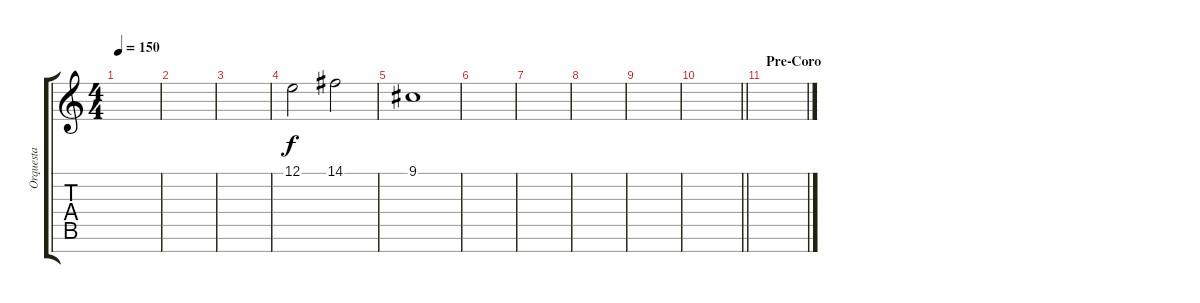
\track ("Orquesta" "Orquesta") {instrument stringensemble1}
\staff {score tabs}
\tuning (E4 B3 G3 D3 A2 E2 B1) {hide}
\ts (4 4)
\tempo 150
\clef g2
\ks c
|
|
|
12.1.2 14.1.2 |
9.1.1 |
|
|
|
|
\barLineRight lightlight
|
\section ("" "Pre-Coro")
